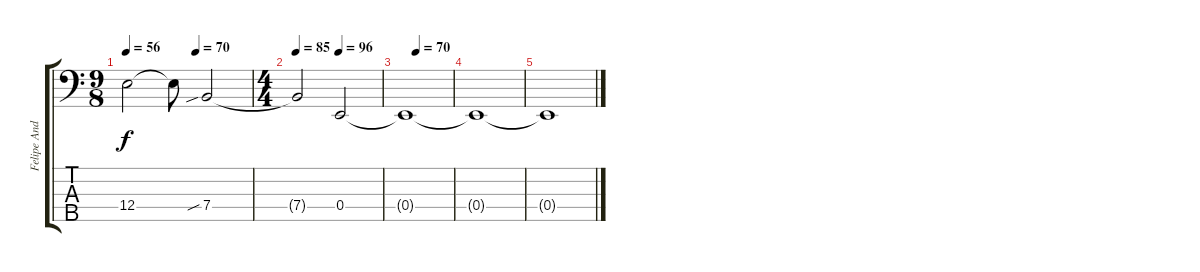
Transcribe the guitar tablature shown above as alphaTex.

\track ("Felipe Andreoli" "Felipe And") {instrument electricbassfinger}
\staff {score tabs}
\tuning (G2 D2 A1 E1 B0) {hide}
\ts (9 8)
\tempo 56
\tempo (70 0.5555555555555556)
\clef f4
\ks c
12.4{t}.2{dy f} 12.4{t}.8 7.4{sib}.2 |
\ts (4 4)
\tempo 85
\tempo (96 0.5)
7.4{t}.2 0.4.2 |
\tempo (70 0.25)
0.4{t}.1 |
0.4{t}.1{volume 0} |
0.4{t}.1
